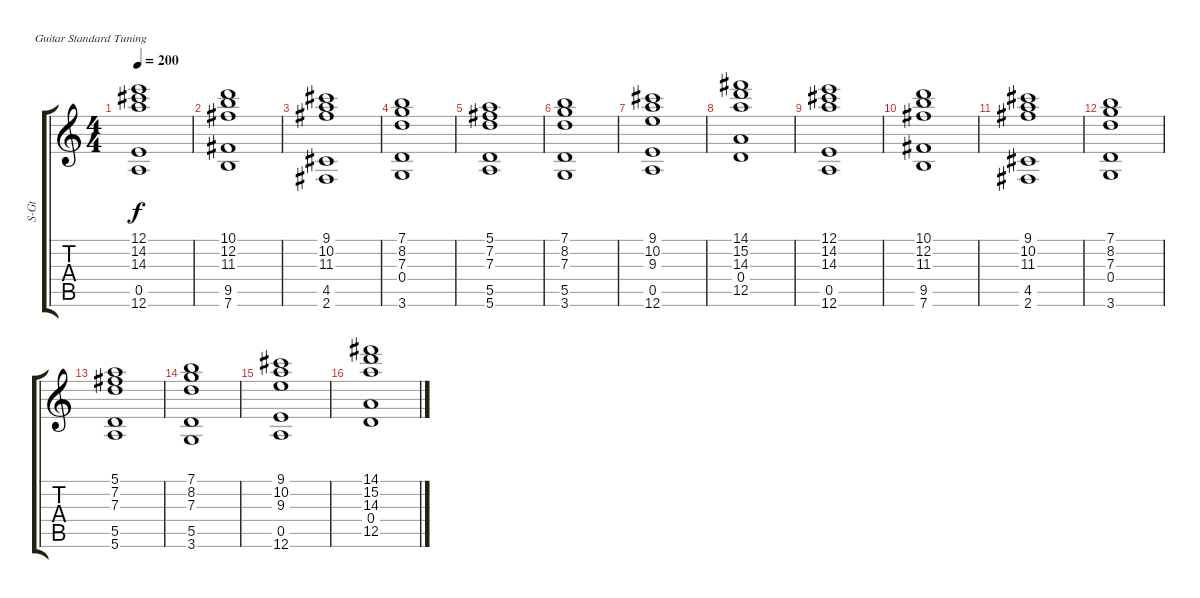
\bracketExtendMode groupsimilarinstruments
\otherSystemsTrackNameOrientation horizontal
\track ("Violin" "S-Gt") {instrument violin}
\staff {score tabs}
\tuning (E4 B3 G3 D3 A2 E2)
\displaytranspose 12
\ts (4 4)
\tempo 200
\clef g2
\ks c
(12.1 14.2{acc #} 14.3 0.5 12.6).1{dy f} |
(10.1 12.2 11.3{acc #} 9.5{acc #} 7.6).1 |
(9.1{acc #} 10.2 11.3{acc #} 4.5{acc #} 2.6{acc #}).1 |
(7.1 8.2 7.3 0.4 3.6).1 |
(5.1 7.2{acc #} 7.3 5.5 5.6).1 |
(7.1 8.2 7.3 5.5 3.6).1 |
(9.1{acc #} 10.2 9.3 0.5 12.6).1 |
(14.1{acc #} 15.2 14.3 0.4 12.5).1 |
(12.1 14.2{acc #} 14.3 0.5 12.6).1 |
(10.1 12.2 11.3{acc #} 9.5{acc #} 7.6).1 |
(9.1{acc #} 10.2 11.3{acc #} 4.5{acc #} 2.6{acc #}).1 |
(7.1 8.2 7.3 0.4 3.6).1 |
(5.1 7.2{acc #} 7.3 5.5 5.6).1 |
(7.1 8.2 7.3 5.5 3.6).1 |
(9.1{acc #} 10.2 9.3 0.5 12.6).1 |
(14.1{acc #} 15.2 14.3 0.4 12.5).1
